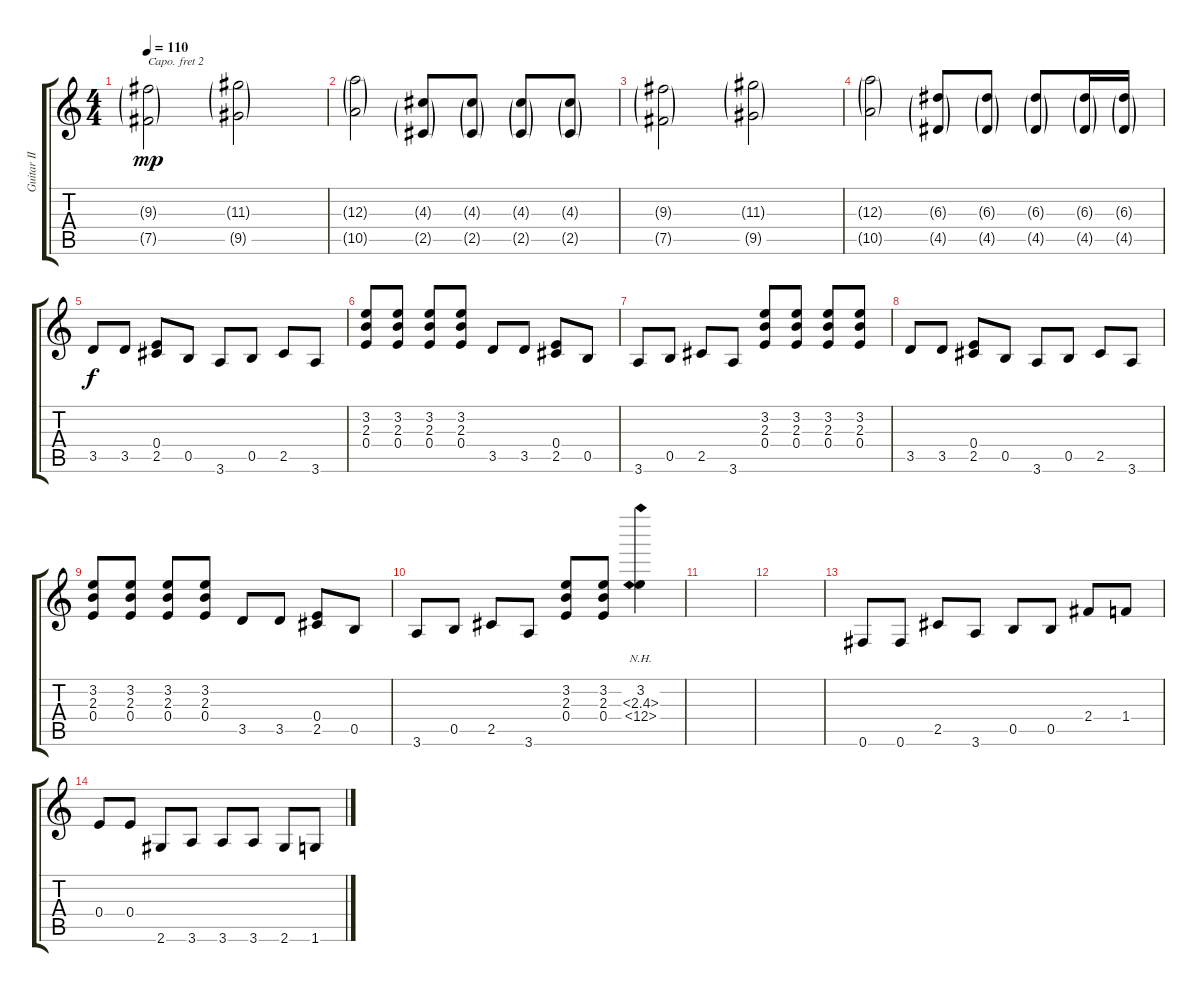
\track ("Guitar II" "Guitar II") {instrument electricguitarclean}
\staff {score tabs}
\capo 2
\tuning (E4 B3 G3 D3 A2 E2) {hide}
\ts (4 4)
\tempo 110
\clef g2
\ks c
(9.3{g} 7.5{g}).2{dy mp} (11.3{g} 9.5{g}).2 |
(12.3{g} 10.5{g}).2 (4.3{g} 2.5{g}).8 (4.3{g} 2.5{g}).8 (4.3{g} 2.5{g}).8 (4.3{g} 2.5{g}).8 |
(9.3{g} 7.5{g}).2 (11.3{g} 9.5{g}).2 |
(12.3{g} 10.5{g}).2 (6.3{g} 4.5{g}).8 (6.3{g} 4.5{g}).8 (6.3{g} 4.5{g}).8 (6.3{g} 4.5{g}).16 (6.3{g} 4.5{g}).16 |
3.5.8{dy f} 3.5.8 (0.4 2.5).8 0.5.8 3.6.8 0.5.8 2.5.8 3.6.8 |
(3.2 2.3 0.4).8 (3.2 2.3 0.4).8 (3.2 2.3 0.4).8 (3.2 2.3 0.4).8 3.5.8 3.5.8 (0.4 2.5).8 0.5.8 |
3.6.8 0.5.8 2.5.8 3.6.8 (3.2 2.3 0.4).8 (3.2 2.3 0.4).8 (3.2 2.3 0.4).8 (3.2 2.3 0.4).8 |
3.5.8 3.5.8 (0.4 2.5).8 0.5.8 3.6.8 0.5.8 2.5.8 3.6.8 |
(3.2 2.3 0.4).8 (3.2 2.3 0.4).8 (3.2 2.3 0.4).8 (3.2 2.3 0.4).8 3.5.8 3.5.8 (0.4 2.5).8 0.5.8 |
3.6.8 0.5.8 2.5.8 3.6.8 (3.2 2.3 0.4).8 (3.2 2.3 0.4).8 (3.2 2.3{nh} 0.4{nh}).4 |
|
|
0.6.8 0.6.8 2.5.8 3.6.8 0.5.8 0.5.8 2.4.8 1.4.8 |
0.4.8 0.4.8 2.6.8 3.6.8 3.6.8 3.6.8 2.6.8 1.6.8
